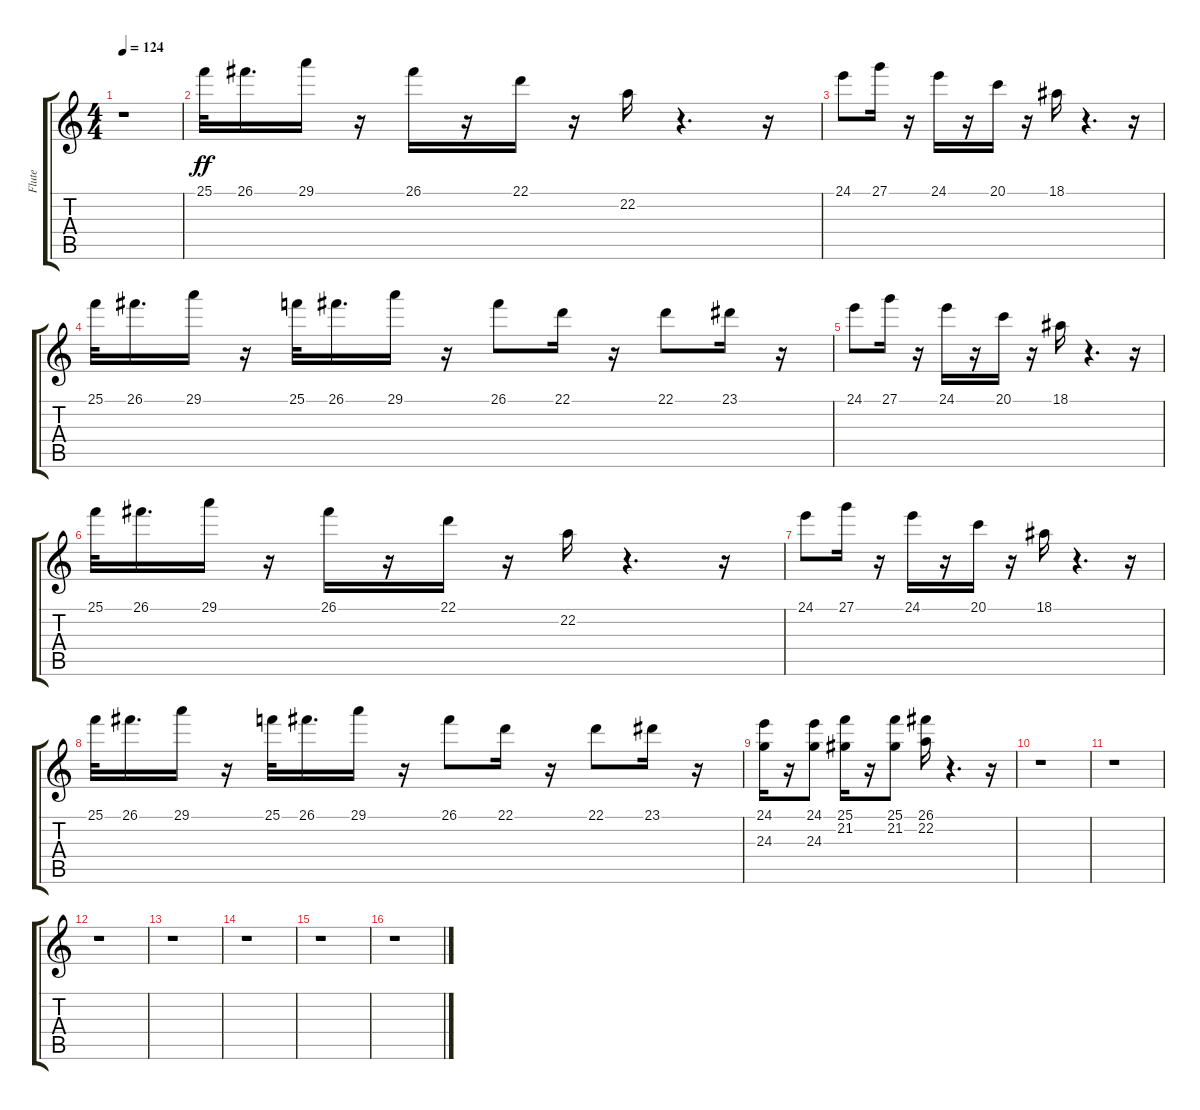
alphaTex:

\track ("Flute" "Flute") {instrument flute}
\staff {score tabs}
\tuning (E4 B3 G3 D3 A2 E2) {hide}
\ts (4 4)
\tempo 124
\clef g2
\ks c
r.1{dy ff} |
25.1.32 26.1.16{d} 29.1.16 r.16 26.1.16 r.16 22.1.16 r.16 22.2.16 r.4{d} r.16 |
24.1.8 27.1.16 r.16 24.1.16 r.16 20.1.16 r.16 18.1.16 r.4{d} r.16 |
25.1.32 26.1.16{d} 29.1.16 r.16 25.1.32 26.1.16{d} 29.1.16 r.16 26.1.8 22.1.16 r.16 22.1.8 23.1.16 r.16 |
24.1.8 27.1.16 r.16 24.1.16 r.16 20.1.16 r.16 18.1.16 r.4{d} r.16 |
25.1.32 26.1.16{d} 29.1.16 r.16 26.1.16 r.16 22.1.16 r.16 22.2.16 r.4{d} r.16 |
24.1.8 27.1.16 r.16 24.1.16 r.16 20.1.16 r.16 18.1.16 r.4{d} r.16 |
25.1.32 26.1.16{d} 29.1.16 r.16 25.1.32 26.1.16{d} 29.1.16 r.16 26.1.8 22.1.16 r.16 22.1.8 23.1.16 r.16 |
(24.1 24.3).16 r.16 (24.1 24.3).8 (25.1 21.2).16 r.16 (25.1 21.2).8 (26.1 22.2).16 r.4{d} r.16 |
r.1 |
r.1 |
r.1 |
r.1 |
r.1 |
r.1 |
r.1
